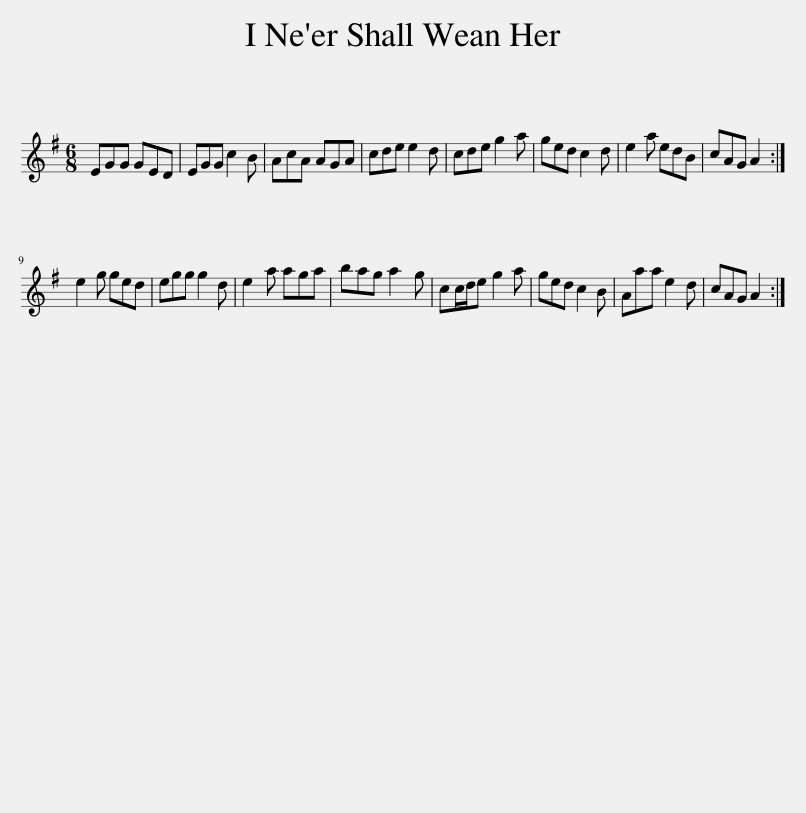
X:1
L:1/8
M:6/8
I:linebreak $
K:G
V:1 treble
V:1
 EGG GED | EGG c2 B | AcA AGA | cde e2 d | cde g2 a | %5
 ged c2 d | e2 a edB | cAG A2 :|$ e2 g ged | egg g2 d | %10
 e2 a aga | bag a2 g | cc/d/e g2 a | ged c2 B | Aaa e2 d | %15
 cAG A2 :| %16
